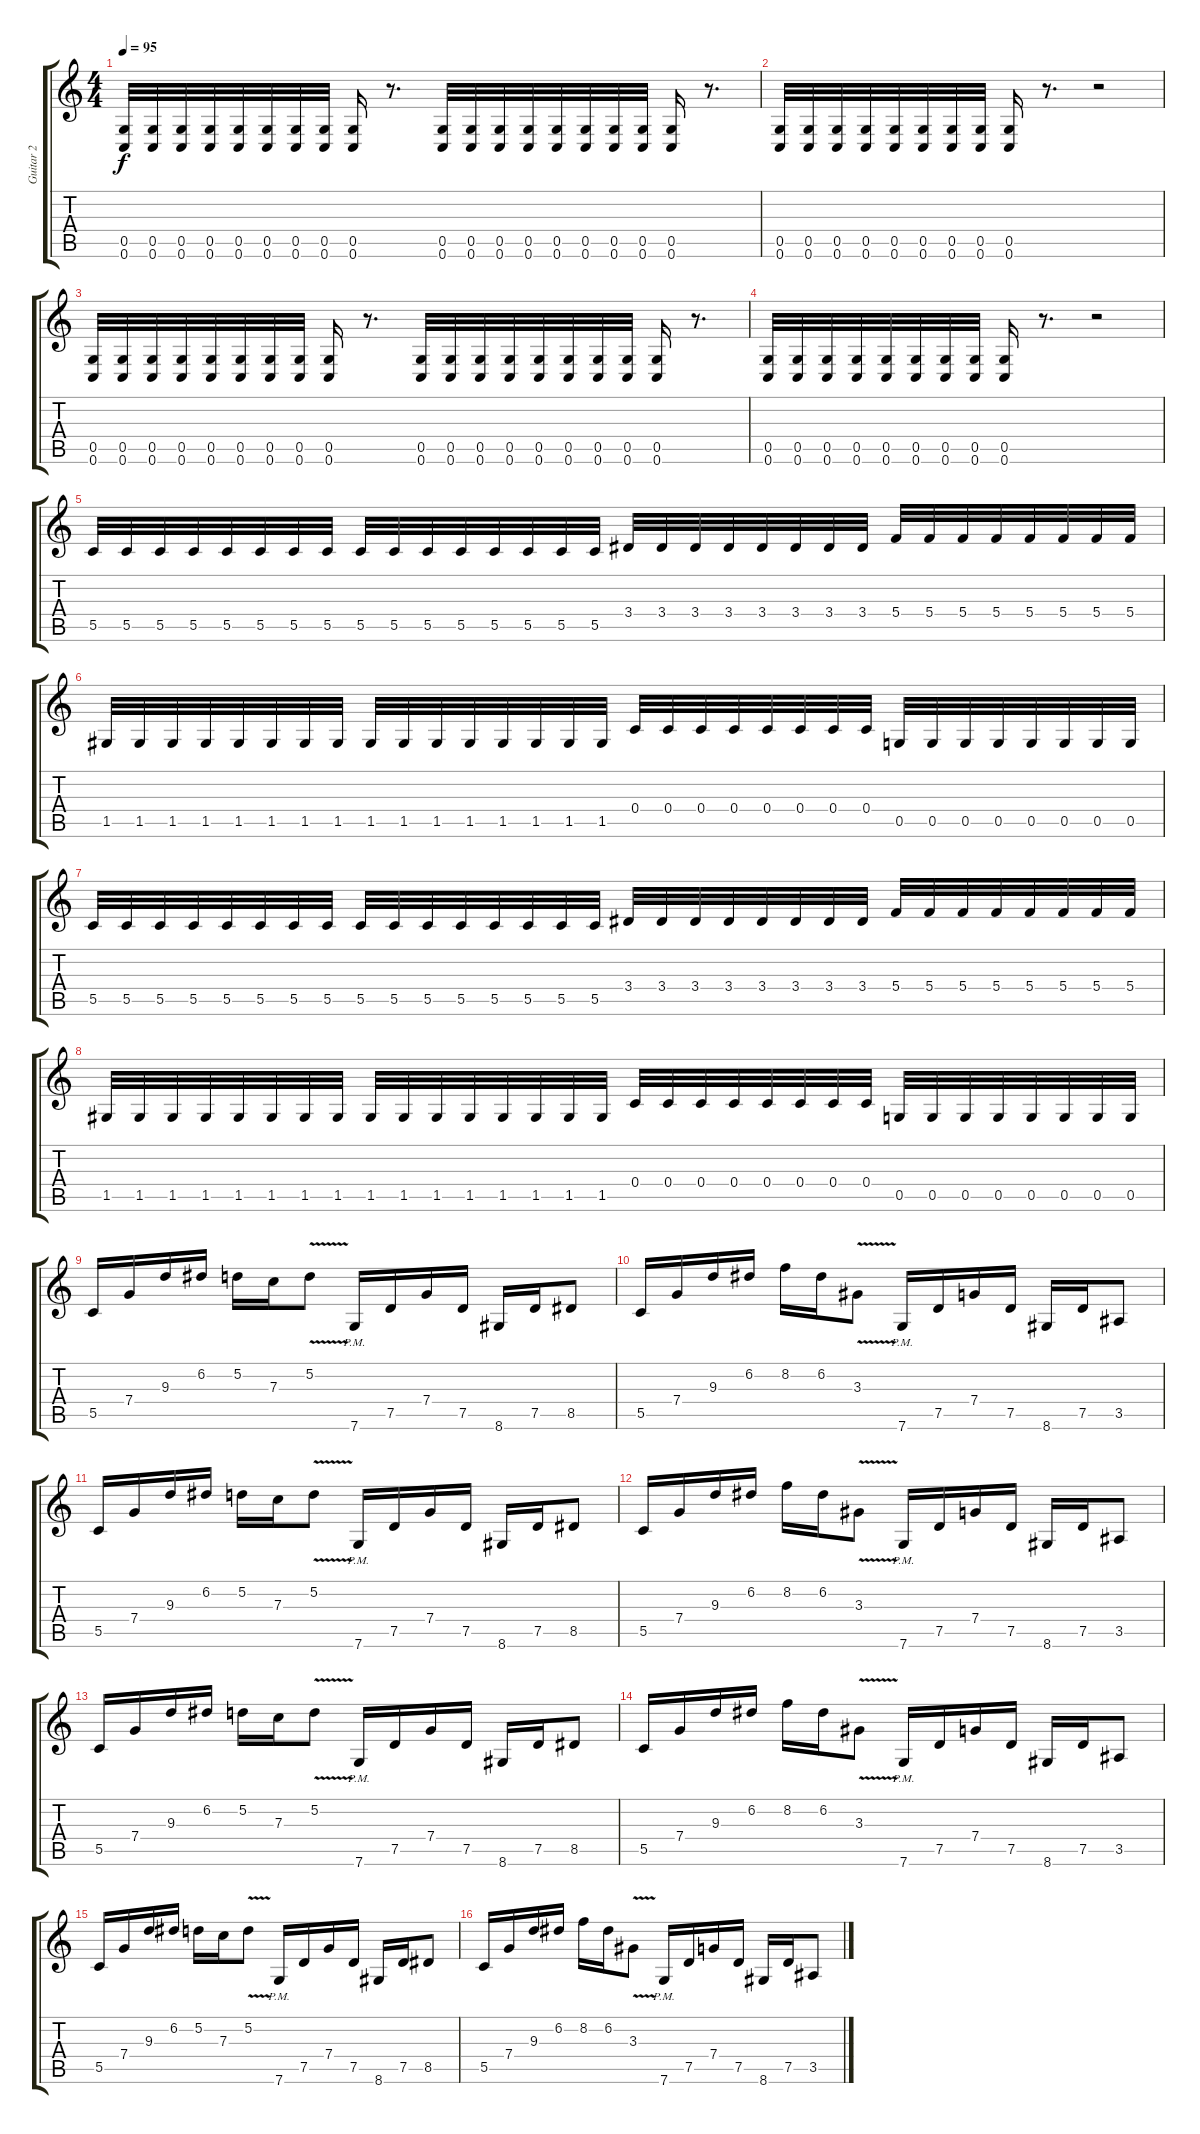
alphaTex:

\track ("Guitar 2" "Guitar 2") {instrument distortionguitar}
\staff {score tabs}
\tuning (D4 A3 F3 C3 G2 C2) {hide}
\ts (4 4)
\tempo 95
\clef g2
\ks c
(0.5 0.6).32{dy f} (0.5 0.6).32 (0.5 0.6).32 (0.5 0.6).32 (0.5 0.6).32 (0.5 0.6).32 (0.5 0.6).32 (0.5 0.6).32 (0.5 0.6).16 r.8{d} (0.5 0.6).32 (0.5 0.6).32 (0.5 0.6).32 (0.5 0.6).32 (0.5 0.6).32 (0.5 0.6).32 (0.5 0.6).32 (0.5 0.6).32 (0.5 0.6).16 r.8{d} |
(0.5 0.6).32 (0.5 0.6).32 (0.5 0.6).32 (0.5 0.6).32 (0.5 0.6).32 (0.5 0.6).32 (0.5 0.6).32 (0.5 0.6).32 (0.5 0.6).16 r.8{d} r.2 |
(0.5 0.6).32 (0.5 0.6).32 (0.5 0.6).32 (0.5 0.6).32 (0.5 0.6).32 (0.5 0.6).32 (0.5 0.6).32 (0.5 0.6).32 (0.5 0.6).16 r.8{d} (0.5 0.6).32 (0.5 0.6).32 (0.5 0.6).32 (0.5 0.6).32 (0.5 0.6).32 (0.5 0.6).32 (0.5 0.6).32 (0.5 0.6).32 (0.5 0.6).16 r.8{d} |
(0.5 0.6).32 (0.5 0.6).32 (0.5 0.6).32 (0.5 0.6).32 (0.5 0.6).32 (0.5 0.6).32 (0.5 0.6).32 (0.5 0.6).32 (0.5 0.6).16 r.8{d} r.2 |
5.5.32 5.5.32 5.5.32 5.5.32 5.5.32 5.5.32 5.5.32 5.5.32 5.5.32 5.5.32 5.5.32 5.5.32 5.5.32 5.5.32 5.5.32 5.5.32 3.4.32 3.4.32 3.4.32 3.4.32 3.4.32 3.4.32 3.4.32 3.4.32 5.4.32 5.4.32 5.4.32 5.4.32 5.4.32 5.4.32 5.4.32 5.4.32 |
1.5.32 1.5.32 1.5.32 1.5.32 1.5.32 1.5.32 1.5.32 1.5.32 1.5.32 1.5.32 1.5.32 1.5.32 1.5.32 1.5.32 1.5.32 1.5.32 0.4.32 0.4.32 0.4.32 0.4.32 0.4.32 0.4.32 0.4.32 0.4.32 0.5.32 0.5.32 0.5.32 0.5.32 0.5.32 0.5.32 0.5.32 0.5.32 |
5.5.32 5.5.32 5.5.32 5.5.32 5.5.32 5.5.32 5.5.32 5.5.32 5.5.32 5.5.32 5.5.32 5.5.32 5.5.32 5.5.32 5.5.32 5.5.32 3.4.32 3.4.32 3.4.32 3.4.32 3.4.32 3.4.32 3.4.32 3.4.32 5.4.32 5.4.32 5.4.32 5.4.32 5.4.32 5.4.32 5.4.32 5.4.32 |
1.5.32 1.5.32 1.5.32 1.5.32 1.5.32 1.5.32 1.5.32 1.5.32 1.5.32 1.5.32 1.5.32 1.5.32 1.5.32 1.5.32 1.5.32 1.5.32 0.4.32 0.4.32 0.4.32 0.4.32 0.4.32 0.4.32 0.4.32 0.4.32 0.5.32 0.5.32 0.5.32 0.5.32 0.5.32 0.5.32 0.5.32 0.5.32 |
5.5.16 7.4.16 9.3.16 6.2.16 5.2.16 7.3.16 5.2{v}.8 7.6{pm}.16 7.5.16 7.4.16 7.5.16 8.6.16 7.5.16 8.5.8 |
5.5.16 7.4.16 9.3.16 6.2.16 8.2.16 6.2.16 3.3{v}.8 7.6{pm}.16 7.5.16 7.4.16 7.5.16 8.6.16 7.5.16 3.5.8 |
5.5.16 7.4.16 9.3.16 6.2.16 5.2.16 7.3.16 5.2{v}.8 7.6{pm}.16 7.5.16 7.4.16 7.5.16 8.6.16 7.5.16 8.5.8 |
5.5.16 7.4.16 9.3.16 6.2.16 8.2.16 6.2.16 3.3{v}.8 7.6{pm}.16 7.5.16 7.4.16 7.5.16 8.6.16 7.5.16 3.5.8 |
5.5.16 7.4.16 9.3.16 6.2.16 5.2.16 7.3.16 5.2{v}.8 7.6{pm}.16 7.5.16 7.4.16 7.5.16 8.6.16 7.5.16 8.5.8 |
5.5.16 7.4.16 9.3.16 6.2.16 8.2.16 6.2.16 3.3{v}.8 7.6{pm}.16 7.5.16 7.4.16 7.5.16 8.6.16 7.5.16 3.5.8 |
5.5.16 7.4.16 9.3.16 6.2.16 5.2.16 7.3.16 5.2{v}.8 7.6{pm}.16 7.5.16 7.4.16 7.5.16 8.6.16 7.5.16 8.5.8 |
5.5.16 7.4.16 9.3.16 6.2.16 8.2.16 6.2.16 3.3{v}.8 7.6{pm}.16 7.5.16 7.4.16 7.5.16 8.6.16 7.5.16 3.5.8
